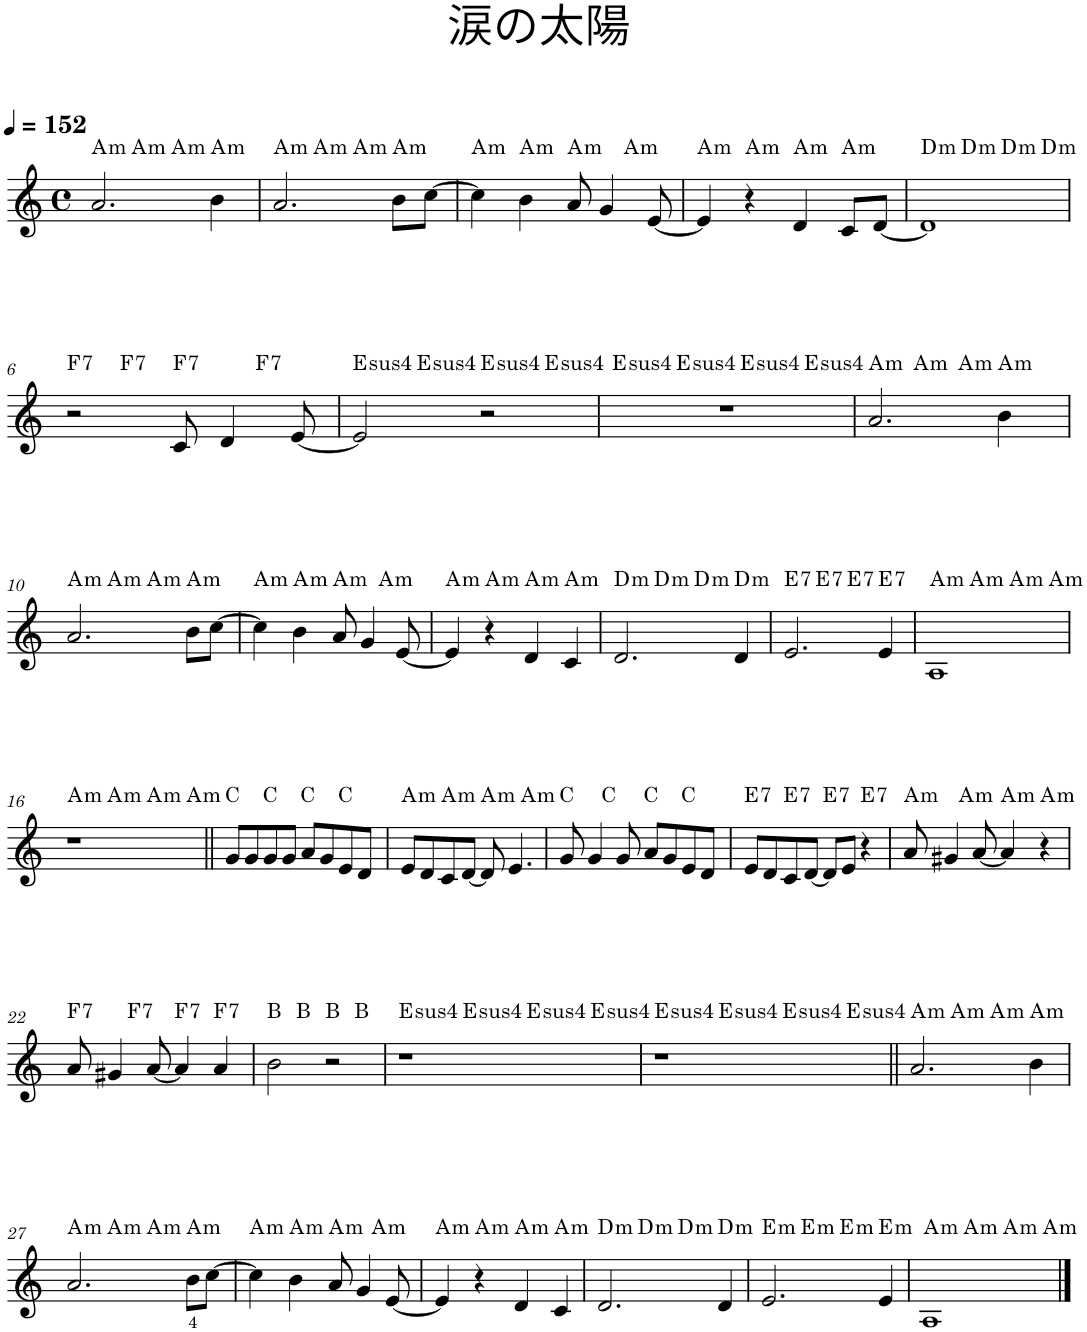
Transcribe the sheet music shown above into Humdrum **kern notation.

**kern	**harte
*part1	*part1
*staff1	*
*I"Piano	*
*I'Pno.	*
*clefG2	*
*k[]	*
*M4/4	*
*met(c)	*
*MM152	*
=1	=1
!	!LO:H:kt=m
*^	*
*	*^	*
2.a/	4ryy	2ryy	A:min
!	!	!	!LO:H:kt=m
.	2.ryy	.	A:min
!	!	!	!LO:H:kt=m
.	.	2ryy	A:min
!	!	!	!LO:H:kt=m
4b\	.	.	A:min
=2	=2	=2	=2
!	!	!	!LO:H:kt=m
2.a/	4ryy	2ryy	A:min
!	!	!	!LO:H:kt=m
.	2.ryy	.	A:min
!	!	!	!LO:H:kt=m
.	.	2ryy	A:min
!	!	!	!LO:H:kt=m
8b\L	.	.	A:min
[8cc\J	.	.	.
=3	=3	=3	=3
!	!	!	!LO:H:kt=m
*	*v	*v	*
4cc\]	2.ryy	A:min
!	!	!LO:H:kt=m
4b\	.	A:min
!	!	!LO:H:kt=m
8a/	.	A:min
4g/	.	.
!	!	!LO:H:kt=m
.	4ryy	A:min
[8e/	.	.
=4	=4	=4
!	!	!LO:H:kt=m
*v	*v	*
4e/]	A:min
!	!LO:H:kt=m
4r	A:min
!	!LO:H:kt=m
4d/	A:min
!	!LO:H:kt=m
8c/L	A:min
[8d/J	.
=5	=5
!	!LO:H:kt=m
*^	*
*	*^	*
*	*	*^	*
1d]	4ryy	2ryy	2.ryy	D:min
!	!	!	!	!LO:H:kt=m
.	2.ryy	.	.	D:min
!	!	!	!	!LO:H:kt=m
.	.	2ryy	.	D:min
!	!	!	!	!LO:H:kt=m
.	.	.	4ryy	D:min
!!LO:LB:g=z	!!	!!	!!
=6	=6	=6	=6	=6
!	!	!	!	!LO:H:kt=7
*	*	*v	*v	*
2r	4ryy	2.ryy	F:7
!	!	!	!LO:H:kt=7
.	2.ryy	.	F:7
!	!	!	!LO:H:kt=7
8c/	.	.	F:7
4d/	.	.	.
!	!	!	!LO:H:kt=7
.	.	4ryy	F:7
[8e/	.	.	.
=7	=7	=7	=7
!	!	!	!LO:H:kt=4
2e/]	4ryy	2.ryy	E:sus4
!	!	!	!LO:H:kt=4
.	2.ryy	.	E:sus4
!	!	!	!LO:H:kt=4
2r	.	.	E:sus4
!	!	!	!LO:H:kt=4
.	.	4ryy	E:sus4
=8	=8	=8	=8
!	!	!	!LO:H:kt=4
*	*	*^	*
1r	4ryy	2ryy	2.ryy	E:sus4
!	!	!	!	!LO:H:kt=4
.	2.ryy	.	.	E:sus4
!	!	!	!	!LO:H:kt=4
.	.	2ryy	.	E:sus4
!	!	!	!	!LO:H:kt=4
.	.	.	4ryy	E:sus4
=9	=9	=9	=9	=9
!	!	!	!	!LO:H:kt=m
*	*	*v	*v	*
2.a/	4ryy	2ryy	A:min
!	!	!	!LO:H:kt=m
.	2.ryy	.	A:min
!	!	!	!LO:H:kt=m
.	.	2ryy	A:min
!	!	!	!LO:H:kt=m
4b\	.	.	A:min
!!LO:LB:g=z	!!	!!
=10	=10	=10	=10
!	!	!	!LO:H:kt=m
2.a/	4ryy	2ryy	A:min
!	!	!	!LO:H:kt=m
.	2.ryy	.	A:min
!	!	!	!LO:H:kt=m
.	.	2ryy	A:min
!	!	!	!LO:H:kt=m
8b\L	.	.	A:min
[8cc\J	.	.	.
=11	=11	=11	=11
!	!	!	!LO:H:kt=m
*	*v	*v	*
4cc\]	2.ryy	A:min
!	!	!LO:H:kt=m
4b\	.	A:min
!	!	!LO:H:kt=m
8a/	.	A:min
4g/	.	.
!	!	!LO:H:kt=m
.	4ryy	A:min
[8e/	.	.
=12	=12	=12
!	!	!LO:H:kt=m
*v	*v	*
4e/]	A:min
!	!LO:H:kt=m
4r	A:min
!	!LO:H:kt=m
4d/	A:min
!	!LO:H:kt=m
4c/	A:min
=13	=13
!	!LO:H:kt=m
*^	*
*	*^	*
2.d/	4ryy	2ryy	D:min
!	!	!	!LO:H:kt=m
.	2.ryy	.	D:min
!	!	!	!LO:H:kt=m
.	.	2ryy	D:min
!	!	!	!LO:H:kt=m
4d/	.	.	D:min
=14	=14	=14	=14
!	!	!	!LO:H:kt=7
2.e/	4ryy	2ryy	E:7
!	!	!	!LO:H:kt=7
.	2.ryy	.	E:7
!	!	!	!LO:H:kt=7
.	.	2ryy	E:7
!	!	!	!LO:H:kt=7
4e/	.	.	E:7
=15	=15	=15	=15
!	!	!	!LO:H:kt=m
*	*	*^	*
1A	4ryy	2ryy	2.ryy	A:min
!	!	!	!	!LO:H:kt=m
.	2.ryy	.	.	A:min
!	!	!	!	!LO:H:kt=m
.	.	2ryy	.	A:min
!	!	!	!	!LO:H:kt=m
.	.	.	4ryy	A:min
!!LO:LB:g=z	!!	!!	!!
=16	=16	=16	=16	=16
!	!	!	!	!LO:H:kt=m
1r	4ryy	2ryy	2.ryy	A:min
!	!	!	!	!LO:H:kt=m
.	2.ryy	.	.	A:min
!	!	!	!	!LO:H:kt=m
.	.	2ryy	.	A:min
!	!	!	!	!LO:H:kt=m
.	.	.	4ryy	A:min
*v	*v	*v	*v	*
=17||	=17||
8g/L	C:maj
8g/	.
8g/	C:maj
8g/J	.
8a/L	C:maj
8g/	.
8e/	C:maj
8d/J	.
=18	=18
!	!LO:H:kt=m
*^	*
8e/L	2.ryy	A:min
8d/	.	.
!	!	!LO:H:kt=m
8c/	.	A:min
[8d/J	.	.
!	!	!LO:H:kt=m
8d/]	.	A:min
4.e/	.	.
!	!	!LO:H:kt=m
.	4ryy	A:min
=19	=19	=19
8g/	4ryy	C:maj
4g/	.	.
.	2.ryy	C:maj
8g/	.	.
8a/L	.	C:maj
8g/	.	.
8e/	.	C:maj
8d/J	.	.
=20	=20	=20
!	!	!LO:H:kt=7
*v	*v	*
8e/L	E:7
8d/	.
!	!LO:H:kt=7
8c/	E:7
[8d/J	.
!	!LO:H:kt=7
8d/L]	E:7
8e/J	.
!	!LO:H:kt=7
4r	E:7
=21	=21
!	!LO:H:kt=m
*^	*
8a/	4ryy	A:min
4g#X/	.	.
!	!	!LO:H:kt=m
.	2.ryy	A:min
[8a/	.	.
!	!	!LO:H:kt=m
4a/]	.	A:min
!	!	!LO:H:kt=m
4r	.	A:min
!!LO:LB:g=z	!!
=22	=22	=22
!	!	!LO:H:kt=7
8a/	4ryy	F:7
4g#X/	.	.
!	!	!LO:H:kt=7
.	2.ryy	F:7
[8a/	.	.
!	!	!LO:H:kt=7
4a/]	.	F:7
!	!	!LO:H:kt=7
4a/	.	F:7
=23	=23	=23
*	*^	*
2b\	4ryy	2.ryy	B:maj
.	2.ryy	.	B:maj
2r	.	.	B:maj
.	.	4ryy	B:maj
=24	=24	=24	=24
!	!	!	!LO:H:kt=4
*	*	*^	*
1r	4ryy	2ryy	2.ryy	E:sus4
!	!	!	!	!LO:H:kt=4
.	2.ryy	.	.	E:sus4
!	!	!	!	!LO:H:kt=4
.	.	2ryy	.	E:sus4
!	!	!	!	!LO:H:kt=4
.	.	.	4ryy	E:sus4
=25	=25	=25	=25	=25
!	!	!	!	!LO:H:kt=4
1r	4ryy	2ryy	2.ryy	E:sus4
!	!	!	!	!LO:H:kt=4
.	2.ryy	.	.	E:sus4
!	!	!	!	!LO:H:kt=4
.	.	2ryy	.	E:sus4
!	!	!	!	!LO:H:kt=4
.	.	.	4ryy	E:sus4
=26||	=26||	=26||	=26||	=26||
!	!	!	!	!LO:H:kt=m
*	*	*v	*v	*
2.a/	4ryy	2ryy	A:min
!	!	!	!LO:H:kt=m
.	2.ryy	.	A:min
!	!	!	!LO:H:kt=m
.	.	2ryy	A:min
!	!	!	!LO:H:kt=m
4b\	.	.	A:min
!!LO:LB:g=z	!!	!!
=27	=27	=27	=27
!	!	!	!LO:H:kt=m
2.a/	4ryy	2ryy	A:min
!	!	!	!LO:H:kt=m
.	2.ryy	.	A:min
!	!	!	!LO:H:kt=m
.	.	2ryy	A:min
!	!	!	!LO:H:kt=m
8b<\L	.	.	A:min
[8cc\J	.	.	.
=28	=28	=28	=28
!	!	!	!LO:H:kt=m
*	*v	*v	*
4cc\]	2.ryy	A:min
!	!	!LO:H:kt=m
4b\	.	A:min
!	!	!LO:H:kt=m
8a/	.	A:min
4g/	.	.
!	!	!LO:H:kt=m
.	4ryy	A:min
[8e/	.	.
=29	=29	=29
!	!	!LO:H:kt=m
*v	*v	*
4e/]	A:min
!	!LO:H:kt=m
4r	A:min
!	!LO:H:kt=m
4d/	A:min
!	!LO:H:kt=m
4c/	A:min
=30	=30
!	!LO:H:kt=m
*^	*
*	*^	*
2.d/	4ryy	2ryy	D:min
!	!	!	!LO:H:kt=m
.	2.ryy	.	D:min
!	!	!	!LO:H:kt=m
.	.	2ryy	D:min
!	!	!	!LO:H:kt=m
4d/	.	.	D:min
=31	=31	=31	=31
!	!	!	!LO:H:kt=m
2.e/	4ryy	2ryy	E:min
!	!	!	!LO:H:kt=m
.	2.ryy	.	E:min
!	!	!	!LO:H:kt=m
.	.	2ryy	E:min
!	!	!	!LO:H:kt=m
4e/	.	.	E:min
=32	=32	=32	=32
!	!	!	!LO:H:kt=m
*	*	*^	*
1A	4ryy	2ryy	2.ryy	A:min
!	!	!	!	!LO:H:kt=m
.	2.ryy	.	.	A:min
!	!	!	!	!LO:H:kt=m
.	.	2ryy	.	A:min
!	!	!	!	!LO:H:kt=m
.	.	.	4ryy	A:min
*v	*v	*v	*v	*
==	==
*-	*-
